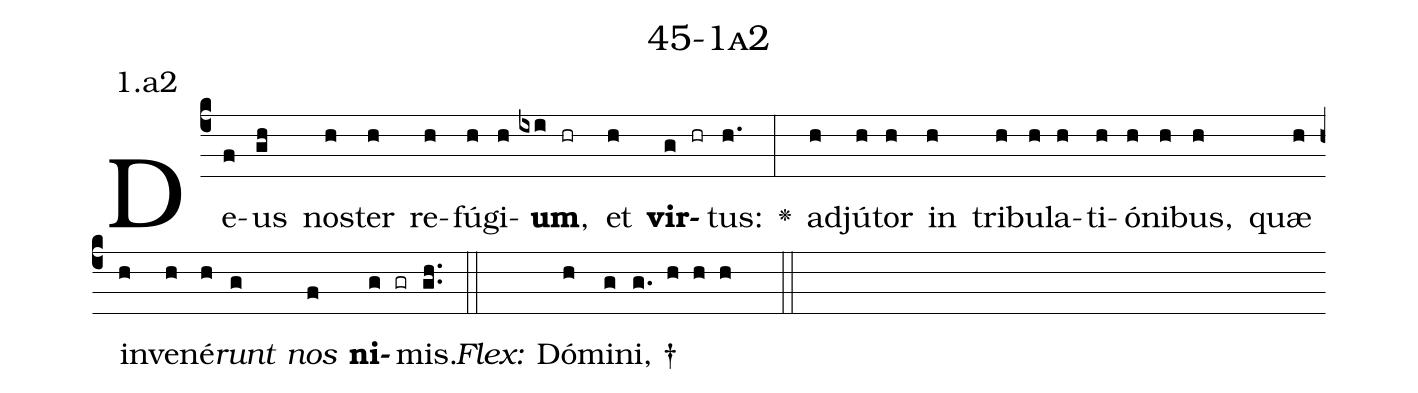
name: 45-1a2;
annotation: 1.a2;
%%
(c4)De(f)us(gh) nos(h)ter(h) re(h)fú(h)gi(h)<b>um</b>,(ixi hr) et(h) <b>vir</b>(g hr)tus:(h.) <v>\greheightstar</v>(:) ad(h)jú(h)tor(h) in(h) tri(h)bu(h)la(h)ti(h)ó(h)ni(h)bus,(h) quæ(h) in(h)ve(h)né(h)<i>runt</i>(g) <i>nos</i>(f) <b>ni</b>(g gr)mis.(gh..) (::)
<i>Flex:</i>()  Dó(h)mi(g)ni, †(g. h h h  ::)

%E(h) u(h) o(g) u(f) a(g) e.(gh..) (::)
